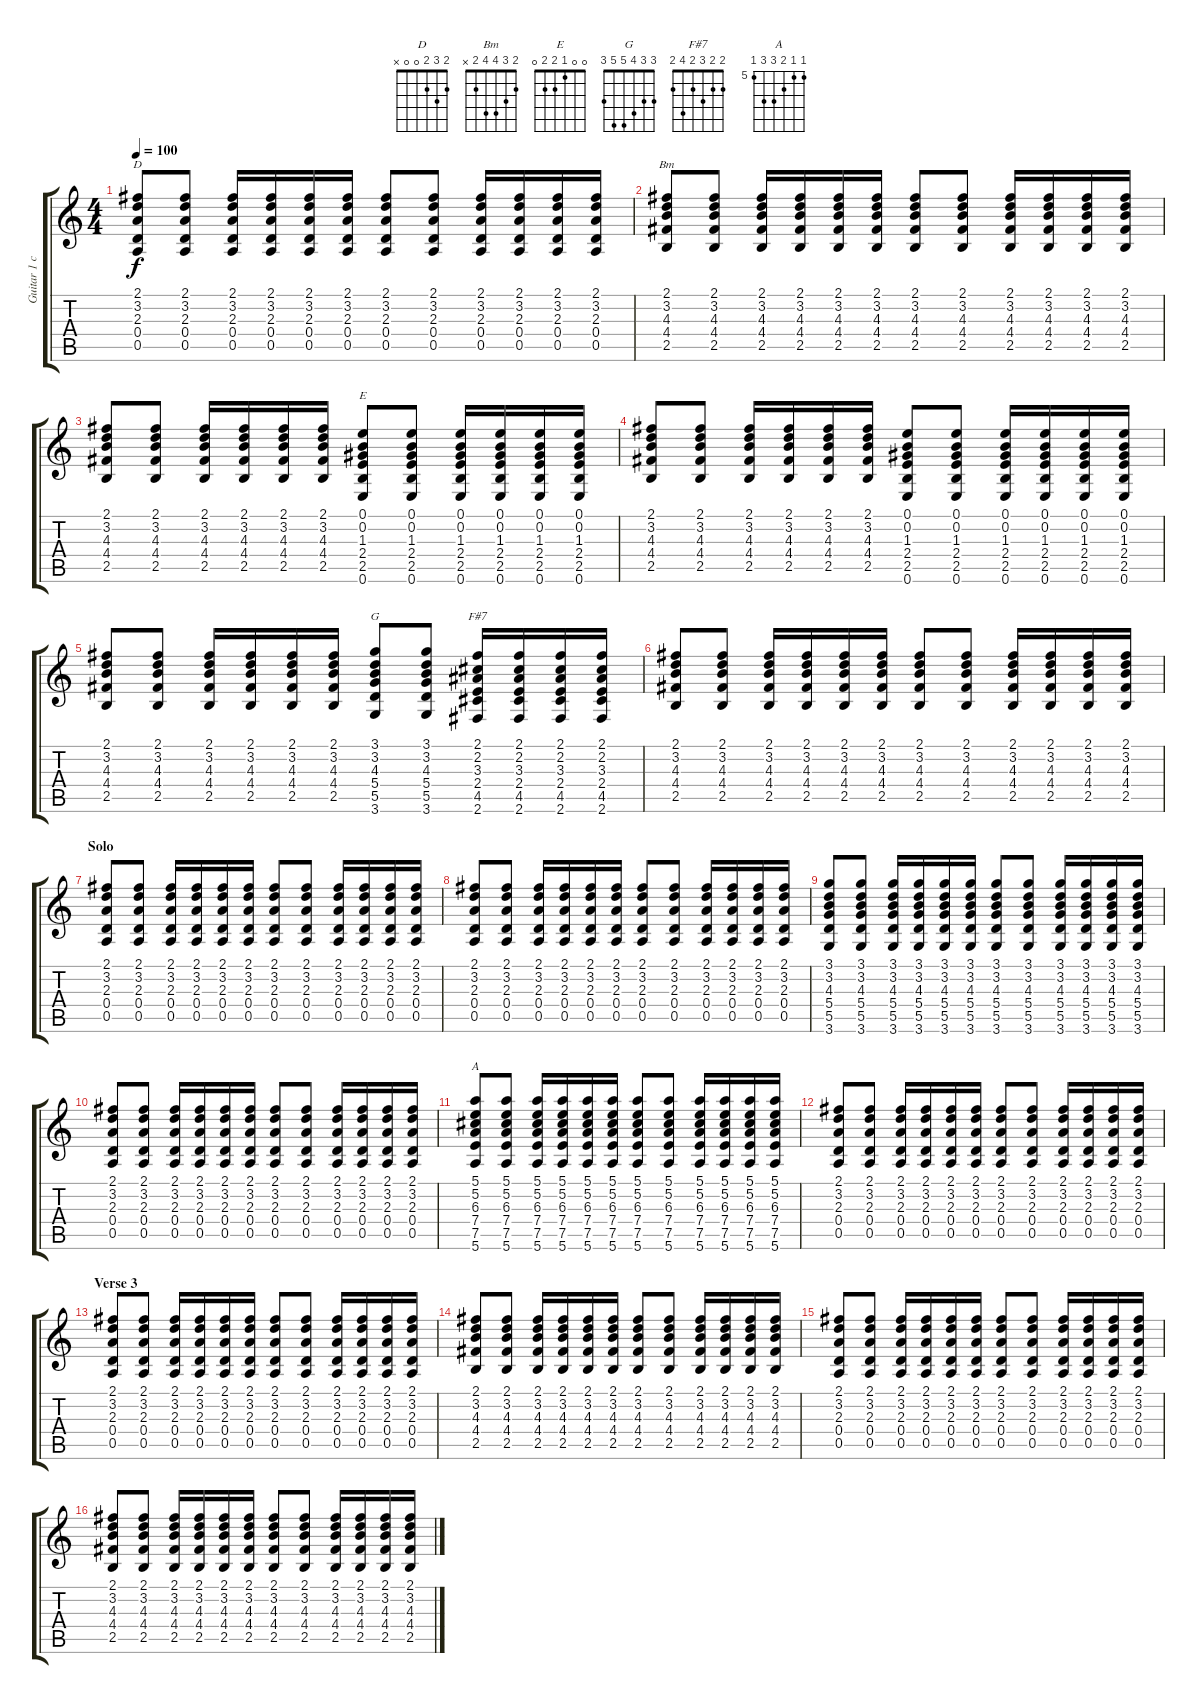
\track ("Guitar 1 chords" "Guitar 1 c") {instrument acousticguitarnylon}
\staff {score tabs}
\tuning (E4 B3 G3 D3 A2 E2) {hide}
\chord ("D" 2 3 2 0 0 x)
\chord ("Bm" 2 3 4 4 2 x)
\chord ("E" 0 0 1 2 2 0)
\chord ("G" 3 3 4 5 5 3)
\chord ("F#7" 2 2 3 2 4 2)
\chord ("A" 5 5 6 7 7 5) {firstfret 5}
\ts (4 4)
\tempo 100
\clef g2
\ks c
(2.1 3.2 2.3 0.4 0.5).8{ch "D" dy f} (2.1 3.2 2.3 0.4 0.5).8 (2.1 3.2 2.3 0.4 0.5).16 (2.1 3.2 2.3 0.4 0.5).16 (2.1 3.2 2.3 0.4 0.5).16 (2.1 3.2 2.3 0.4 0.5).16 (2.1 3.2 2.3 0.4 0.5).8 (2.1 3.2 2.3 0.4 0.5).8 (2.1 3.2 2.3 0.4 0.5).16 (2.1 3.2 2.3 0.4 0.5).16 (2.1 3.2 2.3 0.4 0.5).16 (2.1 3.2 2.3 0.4 0.5).16 |
(2.1 3.2 4.3 4.4 2.5).8{ch "Bm"} (2.1 3.2 4.3 4.4 2.5).8 (2.1 3.2 4.3 4.4 2.5).16 (2.1 3.2 4.3 4.4 2.5).16 (2.1 3.2 4.3 4.4 2.5).16 (2.1 3.2 4.3 4.4 2.5).16 (2.1 3.2 4.3 4.4 2.5).8 (2.1 3.2 4.3 4.4 2.5).8 (2.1 3.2 4.3 4.4 2.5).16 (2.1 3.2 4.3 4.4 2.5).16 (2.1 3.2 4.3 4.4 2.5).16 (2.1 3.2 4.3 4.4 2.5).16 |
(2.1 3.2 4.3 4.4 2.5).8 (2.1 3.2 4.3 4.4 2.5).8 (2.1 3.2 4.3 4.4 2.5).16 (2.1 3.2 4.3 4.4 2.5).16 (2.1 3.2 4.3 4.4 2.5).16 (2.1 3.2 4.3 4.4 2.5).16 (0.1 0.2 1.3 2.4 2.5 0.6).8{ch "E"} (0.1 0.2 1.3 2.4 2.5 0.6).8 (0.1 0.2 1.3 2.4 2.5 0.6).16 (0.1 0.2 1.3 2.4 2.5 0.6).16 (0.1 0.2 1.3 2.4 2.5 0.6).16 (0.1 0.2 1.3 2.4 2.5 0.6).16 |
(2.1 3.2 4.3 4.4 2.5).8 (2.1 3.2 4.3 4.4 2.5).8 (2.1 3.2 4.3 4.4 2.5).16 (2.1 3.2 4.3 4.4 2.5).16 (2.1 3.2 4.3 4.4 2.5).16 (2.1 3.2 4.3 4.4 2.5).16 (0.1 0.2 1.3 2.4 2.5 0.6).8 (0.1 0.2 1.3 2.4 2.5 0.6).8 (0.1 0.2 1.3 2.4 2.5 0.6).16 (0.1 0.2 1.3 2.4 2.5 0.6).16 (0.1 0.2 1.3 2.4 2.5 0.6).16 (0.1 0.2 1.3 2.4 2.5 0.6).16 |
(2.1 3.2 4.3 4.4 2.5).8 (2.1 3.2 4.3 4.4 2.5).8 (2.1 3.2 4.3 4.4 2.5).16 (2.1 3.2 4.3 4.4 2.5).16 (2.1 3.2 4.3 4.4 2.5).16 (2.1 3.2 4.3 4.4 2.5).16 (3.1 3.2 4.3 5.4 5.5 3.6).8{ch "G"} (3.1 3.2 4.3 5.4 5.5 3.6).8 (2.1 2.2 3.3 2.4 4.5 2.6).16{ch "F#7"} (2.1 2.2 3.3 2.4 4.5 2.6).16 (2.1 2.2 3.3 2.4 4.5 2.6).16 (2.1 2.2 3.3 2.4 4.5 2.6).16 |
(2.1 3.2 4.3 4.4 2.5).8 (2.1 3.2 4.3 4.4 2.5).8 (2.1 3.2 4.3 4.4 2.5).16 (2.1 3.2 4.3 4.4 2.5).16 (2.1 3.2 4.3 4.4 2.5).16 (2.1 3.2 4.3 4.4 2.5).16 (2.1 3.2 4.3 4.4 2.5).8 (2.1 3.2 4.3 4.4 2.5).8 (2.1 3.2 4.3 4.4 2.5).16 (2.1 3.2 4.3 4.4 2.5).16 (2.1 3.2 4.3 4.4 2.5).16 (2.1 3.2 4.3 4.4 2.5).16 |
\section ("" "Solo")
(2.1 3.2 2.3 0.4 0.5).8 (2.1 3.2 2.3 0.4 0.5).8 (2.1 3.2 2.3 0.4 0.5).16 (2.1 3.2 2.3 0.4 0.5).16 (2.1 3.2 2.3 0.4 0.5).16 (2.1 3.2 2.3 0.4 0.5).16 (2.1 3.2 2.3 0.4 0.5).8 (2.1 3.2 2.3 0.4 0.5).8 (2.1 3.2 2.3 0.4 0.5).16 (2.1 3.2 2.3 0.4 0.5).16 (2.1 3.2 2.3 0.4 0.5).16 (2.1 3.2 2.3 0.4 0.5).16 |
(2.1 3.2 2.3 0.4 0.5).8 (2.1 3.2 2.3 0.4 0.5).8 (2.1 3.2 2.3 0.4 0.5).16 (2.1 3.2 2.3 0.4 0.5).16 (2.1 3.2 2.3 0.4 0.5).16 (2.1 3.2 2.3 0.4 0.5).16 (2.1 3.2 2.3 0.4 0.5).8 (2.1 3.2 2.3 0.4 0.5).8 (2.1 3.2 2.3 0.4 0.5).16 (2.1 3.2 2.3 0.4 0.5).16 (2.1 3.2 2.3 0.4 0.5).16 (2.1 3.2 2.3 0.4 0.5).16 |
(3.1 3.2 4.3 5.4 5.5 3.6).8 (3.1 3.2 4.3 5.4 5.5 3.6).8 (3.1 3.2 4.3 5.4 5.5 3.6).16 (3.1 3.2 4.3 5.4 5.5 3.6).16 (3.1 3.2 4.3 5.4 5.5 3.6).16 (3.1 3.2 4.3 5.4 5.5 3.6).16 (3.1 3.2 4.3 5.4 5.5 3.6).8 (3.1 3.2 4.3 5.4 5.5 3.6).8 (3.1 3.2 4.3 5.4 5.5 3.6).16 (3.1 3.2 4.3 5.4 5.5 3.6).16 (3.1 3.2 4.3 5.4 5.5 3.6).16 (3.1 3.2 4.3 5.4 5.5 3.6).16 |
(2.1 3.2 2.3 0.4 0.5).8 (2.1 3.2 2.3 0.4 0.5).8 (2.1 3.2 2.3 0.4 0.5).16 (2.1 3.2 2.3 0.4 0.5).16 (2.1 3.2 2.3 0.4 0.5).16 (2.1 3.2 2.3 0.4 0.5).16 (2.1 3.2 2.3 0.4 0.5).8 (2.1 3.2 2.3 0.4 0.5).8 (2.1 3.2 2.3 0.4 0.5).16 (2.1 3.2 2.3 0.4 0.5).16 (2.1 3.2 2.3 0.4 0.5).16 (2.1 3.2 2.3 0.4 0.5).16 |
(5.1 5.2 6.3 7.4 7.5 5.6).8{ch "A"} (5.1 5.2 6.3 7.4 7.5 5.6).8 (5.1 5.2 6.3 7.4 7.5 5.6).16 (5.1 5.2 6.3 7.4 7.5 5.6).16 (5.1 5.2 6.3 7.4 7.5 5.6).16 (5.1 5.2 6.3 7.4 7.5 5.6).16 (5.1 5.2 6.3 7.4 7.5 5.6).8 (5.1 5.2 6.3 7.4 7.5 5.6).8 (5.1 5.2 6.3 7.4 7.5 5.6).16 (5.1 5.2 6.3 7.4 7.5 5.6).16 (5.1 5.2 6.3 7.4 7.5 5.6).16 (5.1 5.2 6.3 7.4 7.5 5.6).16 |
(2.1 3.2 2.3 0.4 0.5).8 (2.1 3.2 2.3 0.4 0.5).8 (2.1 3.2 2.3 0.4 0.5).16 (2.1 3.2 2.3 0.4 0.5).16 (2.1 3.2 2.3 0.4 0.5).16 (2.1 3.2 2.3 0.4 0.5).16 (2.1 3.2 2.3 0.4 0.5).8 (2.1 3.2 2.3 0.4 0.5).8 (2.1 3.2 2.3 0.4 0.5).16 (2.1 3.2 2.3 0.4 0.5).16 (2.1 3.2 2.3 0.4 0.5).16 (2.1 3.2 2.3 0.4 0.5).16 |
\section ("" "Verse 3")
(2.1 3.2 2.3 0.4 0.5).8 (2.1 3.2 2.3 0.4 0.5).8 (2.1 3.2 2.3 0.4 0.5).16 (2.1 3.2 2.3 0.4 0.5).16 (2.1 3.2 2.3 0.4 0.5).16 (2.1 3.2 2.3 0.4 0.5).16 (2.1 3.2 2.3 0.4 0.5).8 (2.1 3.2 2.3 0.4 0.5).8 (2.1 3.2 2.3 0.4 0.5).16 (2.1 3.2 2.3 0.4 0.5).16 (2.1 3.2 2.3 0.4 0.5).16 (2.1 3.2 2.3 0.4 0.5).16 |
(2.1 3.2 4.3 4.4 2.5).8 (2.1 3.2 4.3 4.4 2.5).8 (2.1 3.2 4.3 4.4 2.5).16 (2.1 3.2 4.3 4.4 2.5).16 (2.1 3.2 4.3 4.4 2.5).16 (2.1 3.2 4.3 4.4 2.5).16 (2.1 3.2 4.3 4.4 2.5).8 (2.1 3.2 4.3 4.4 2.5).8 (2.1 3.2 4.3 4.4 2.5).16 (2.1 3.2 4.3 4.4 2.5).16 (2.1 3.2 4.3 4.4 2.5).16 (2.1 3.2 4.3 4.4 2.5).16 |
(2.1 3.2 2.3 0.4 0.5).8 (2.1 3.2 2.3 0.4 0.5).8 (2.1 3.2 2.3 0.4 0.5).16 (2.1 3.2 2.3 0.4 0.5).16 (2.1 3.2 2.3 0.4 0.5).16 (2.1 3.2 2.3 0.4 0.5).16 (2.1 3.2 2.3 0.4 0.5).8 (2.1 3.2 2.3 0.4 0.5).8 (2.1 3.2 2.3 0.4 0.5).16 (2.1 3.2 2.3 0.4 0.5).16 (2.1 3.2 2.3 0.4 0.5).16 (2.1 3.2 2.3 0.4 0.5).16 |
(2.1 3.2 4.3 4.4 2.5).8 (2.1 3.2 4.3 4.4 2.5).8 (2.1 3.2 4.3 4.4 2.5).16 (2.1 3.2 4.3 4.4 2.5).16 (2.1 3.2 4.3 4.4 2.5).16 (2.1 3.2 4.3 4.4 2.5).16 (2.1 3.2 4.3 4.4 2.5).8 (2.1 3.2 4.3 4.4 2.5).8 (2.1 3.2 4.3 4.4 2.5).16 (2.1 3.2 4.3 4.4 2.5).16 (2.1 3.2 4.3 4.4 2.5).16 (2.1 3.2 4.3 4.4 2.5).16
